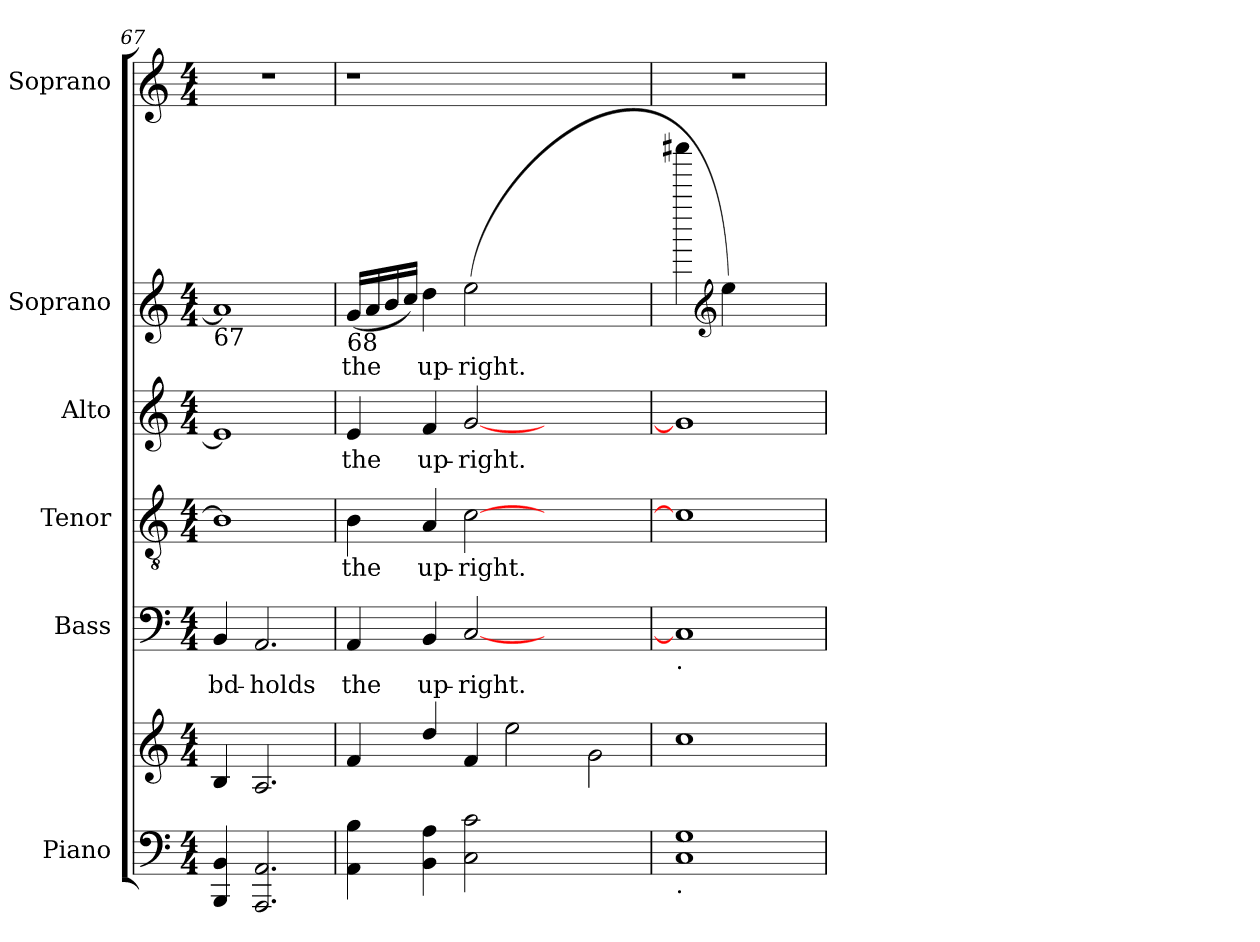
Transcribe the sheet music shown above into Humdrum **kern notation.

**kern	**kern	**kern	**text	**kern	**text	**kern	**text	**kern	**text	**kern
*part6	*part6	*part5	*part5	*part4	*part4	*part3	*part3	*part2	*part2	*part1
*staff7	*staff6	*staff5	*staff5	*staff4	*staff4	*staff3	*staff3	*staff2	*staff2	*staff1
*I"Piano	*	*I"Bass	*	*I"Tenor	*	*I"Alto	*	*I"Soprano	*	*I"Soprano
*	*	*I'Bass	*	*I'Tenor	*	*I'Alto	*	*I'Soprano	*	*I'Soprano
*clefF4	*clefG2	*clefF4	*	*clefGv2	*	*clefG2	*	*clefG2	*	*clefG2
*M4/4	*M4/4	*M4/4	*	*M4/4	*	*M4/4	*	*M4/4	*	*M4/4
=67	=67	=67	=67	=67	=67	=67	=67	=67	=67	=67
!	!	!	!	!	!	!	!	!LO:TX:b:t=67	!	!
!	!	!	!LO:LY:b	!	!	!	!	!	!	!
4BBB/ 4BB/	4B/	4BB/	-bd-	1B]	.	1e]	.	1a]	.	1r
!	!	!	!LO:LY:b:cj	!	!	!	!	!	!	!
2.AA/ 2.AAA/	2.A/	2.AA/	-holds	.	.	.	.	.	.	.
=68	=68	=68	=68	=68	=68	=68	=68	=68	=68	=68
!	!	!	!	!	!	!	!	!LO:TX:b:t=68	!	!
!	!	!	!LO:LY:b	!	!LO:LY:b	!	!LO:LY:b:cj	!	!LO:LY:b	!
4AA\ 4B\	4f/	4AA/	the	4B\	the	4e/	the	(<16g/L	the	1r
.	.	.	.	.	.	.	.	16a/	.	.
.	.	.	.	.	.	.	.	16b/	.	.
.	.	.	.	.	.	.	.	16cc/J)	.	.
!	!	!	!LO:LY:b:cj	!	!LO:LY:b:cj	!	!LO:LY:b:cj	!	!LO:LY:b:cj	!
4A\ 4BB\	4dd/	4BB/	up-	4A/	up-	4f/	up-	4dd\	up-	.
!	!	!	!LO:LY:b:cj	!	!LO:LY:b:cj	!	!LO:LY:b:rj	!	!LO:LY:b:cj	!
2c\ 2C\	4f/	[>2C/	-right.	[<2c\	-right.	[>2g/	-right.	(<2ee\	-right.	.
.	2ee\	.	.	.	.	.	.	.	.	.
2.ryy	.	2.ryy	.	2.ryy	.	2.ryy	.	2.ryy	.	2.ryy
.	2g\	.	.	.	.	.	.	.	.	.
!!LO:LB:g=z
=69	=69	=69	=69	=69	=69	=69	=69	=69	=69	=69
!	!	!LO:TX:b:t=.	!	!	!	!	!	!	!	!
!LO:TX:b:t=.	!	!	!	!	!	!	!	!	!	!
1G 1C	1cc	1C]	.	1c]	.	1g]	.	4cccccc#>	.	1r
*	*	*	*	*	*	*	*	*clefG2	*	*
.	.	.	.	.	.	.	.	4ee>)	.	.
.	.	.	.	.	.	.	.	2ryy	.	.
=	=	=	=	=	=	=	=	=	=	=
*-	*-	*-	*-	*-	*-	*-	*-	*-	*-	*-
